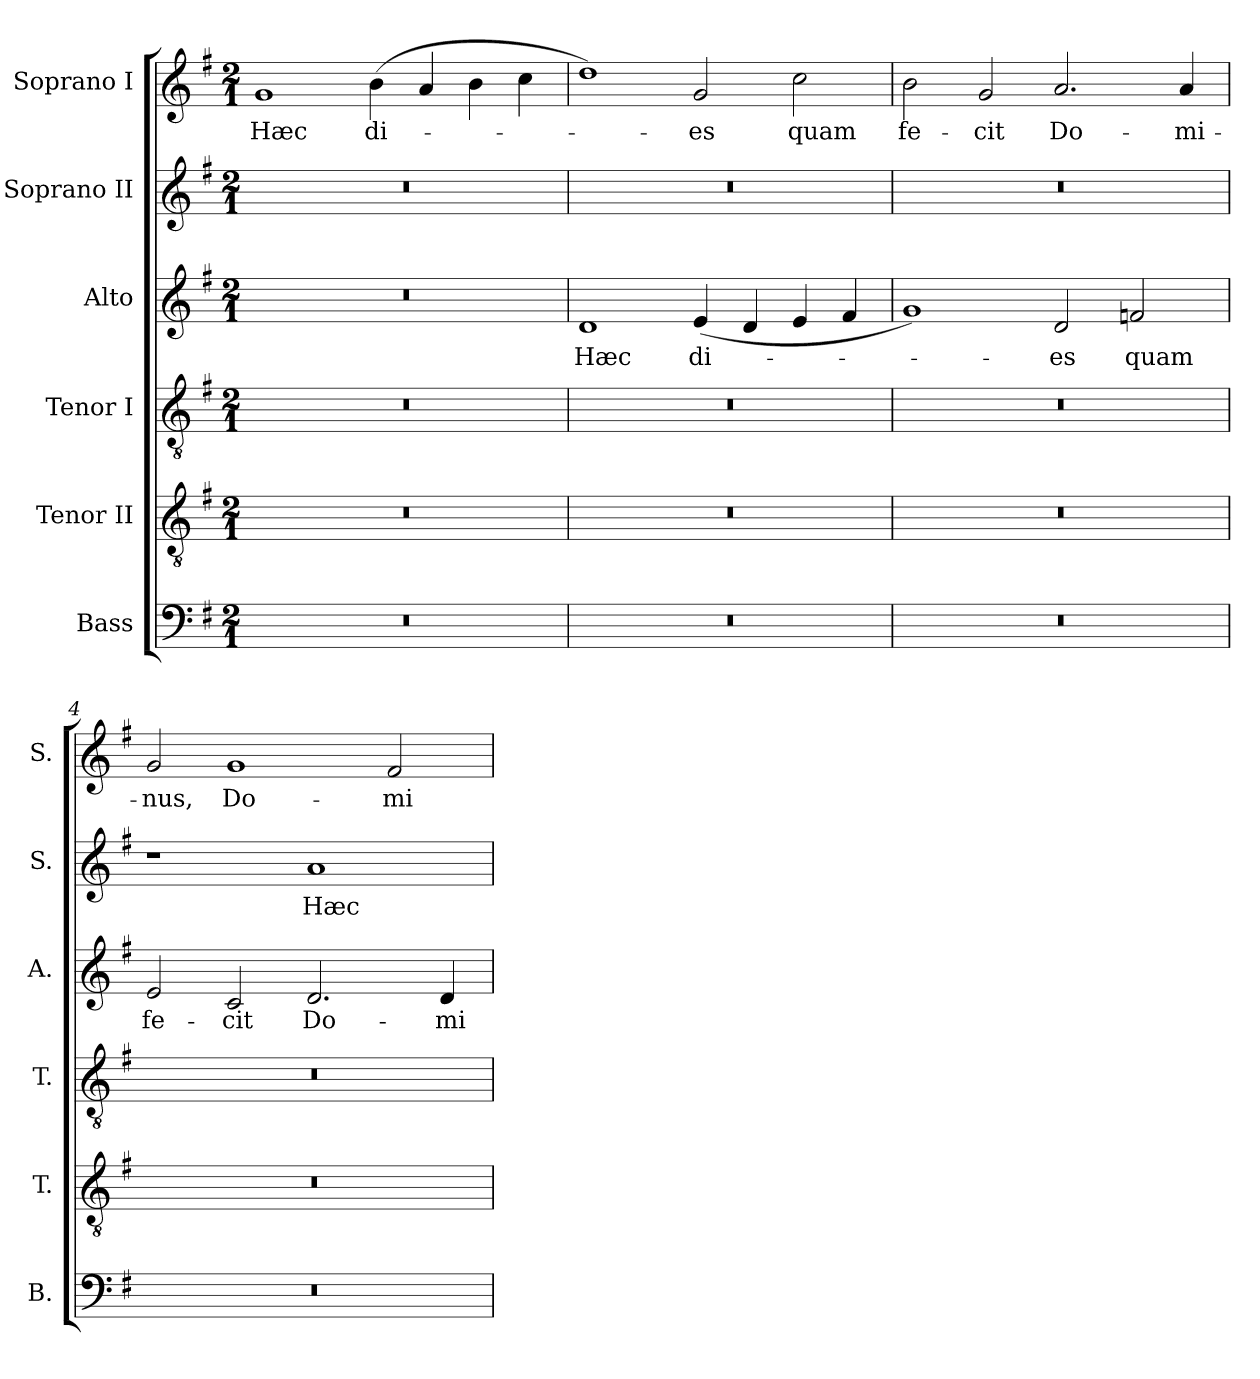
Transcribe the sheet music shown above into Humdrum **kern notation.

**kern	**kern	**kern	**kern	**text	**kern	**text	**kern	**text
*part6	*part5	*part4	*part3	*part3	*part2	*part2	*part1	*part1
*staff6	*staff5	*staff4	*staff3	*staff3	*staff2	*staff2	*staff1	*staff1
*I"Bass	*I"Tenor II	*I"Tenor I	*I"Alto	*	*I"Soprano II	*	*I"Soprano I	*
*I'B.	*I'T.	*I'T.	*I'A.	*	*I'S.	*	*I'S.	*
!!LO:PB:g=z
*clefF4	*clefGv2	*clefGv2	*clefG2	*	*clefG2	*	*clefG2	*
*	*ITrd7c12	*ITrd7c12	*	*	*	*	*	*
*k[f#]	*k[f#]	*k[f#]	*k[f#]	*	*k[f#]	*	*k[f#]	*
*G:	*G:	*G:	*G:	*	*G:	*	*G:	*
*M2/1	*M2/1	*M2/1	*M2/1	*	*M2/1	*	*M2/1	*
=1	=1	=1	=1	=1	=1	=1	=1	=1
!LO:N:vis=1	!LO:N:vis=1	!LO:N:vis=1	!LO:N:vis=1	!	!LO:N:vis=1	!	!	!
!	!	!	!	!	!	!	!	!LO:LY:b:color=#000000
0r	0r	0r	0r	.	0r	.	1gi	Hæc
!	!	!	!	!	!	!	!	!LO:LY:b:color=#000000
.	.	.	.	.	.	.	(4bi\	di-
.	.	.	.	.	.	.	4ai/	.
.	.	.	.	.	.	.	4bi\	.
.	.	.	.	.	.	.	4cci\	.
=2	=2	=2	=2	=2	=2	=2	=2	=2
!LO:N:vis=1	!LO:N:vis=1	!LO:N:vis=1	!	!	!	!	!	!
!	!	!	!	!LO:LY:b:color=#000000	!LO:N:vis=1	!	!	!
0r	0r	0r	1di	Hæc	0r	.	1ddi)	.
!	!	!	!	!LO:LY:b:color=#000000	!	!	!	!
!	!	!	!	!	!	!	!	!LO:LY:b:color=#000000
.	.	.	(4ei/	di-	.	.	2gi/	-es
.	.	.	4di/	.	.	.	.	.
!	!	!	!	!	!	!	!	!LO:LY:b:color=#000000
.	.	.	4ei/	.	.	.	2cci\	quam
.	.	.	4f#i/	.	.	.	.	.
=3	=3	=3	=3	=3	=3	=3	=3	=3
!LO:N:vis=1	!LO:N:vis=1	!LO:N:vis=1	!	!	!LO:N:vis=1	!	!	!
!	!	!	!	!	!	!	!	!LO:LY:b:color=#000000
0r	0r	0r	1gi)	.	0r	.	2bi\	fe-
!	!	!	!	!	!	!	!	!LO:LY:b:color=#000000
.	.	.	.	.	.	.	2gi/	-cit
!	!	!	!	!LO:LY:b:color=#000000	!	!	!	!
!	!	!	!	!	!	!	!	!LO:LY:b:color=#000000
.	.	.	2di/	-es	.	.	2.ai/	Do-
!	!	!	!	!LO:LY:b:color=#000000	!	!	!	!
.	.	.	2fni/	quam	.	.	.	.
!	!	!	!	!	!	!	!	!LO:LY:b:color=#000000
.	.	.	.	.	.	.	4ai/	-mi-
=4	=4	=4	=4	=4	=4	=4	=4	=4
!LO:N:vis=1	!LO:N:vis=1	!LO:N:vis=1	!	!	!	!	!	!
!	!	!	!	!LO:LY:b:color=#000000	!	!	!	!
!	!	!	!	!	!	!	!	!LO:LY:b:color=#000000
0r	0r	0r	2ei/	fe-	1r	.	2gi/	-nus,
!	!	!	!	!LO:LY:b:color=#000000	!	!	!	!
!	!	!	!	!	!	!	!	!LO:LY:b:color=#000000
.	.	.	2ci/	-cit	.	.	1gi	Do-
!	!	!	!	!LO:LY:b:color=#000000	!	!	!	!
!	!	!	!	!	!	!LO:LY:b:color=#000000	!	!
.	.	.	2.di/	Do-	1ai	Hæc	.	.
!	!	!	!	!	!	!	!	!LO:LY:b:color=#000000
.	.	.	.	.	.	.	2f#i/	-mi-
!	!	!	!	!LO:LY:b:color=#000000	!	!	!	!
.	.	.	4di/	-mi-	.	.	.	.
=	=	=	=	=	=	=	=	=
*-	*-	*-	*-	*-	*-	*-	*-	*-
